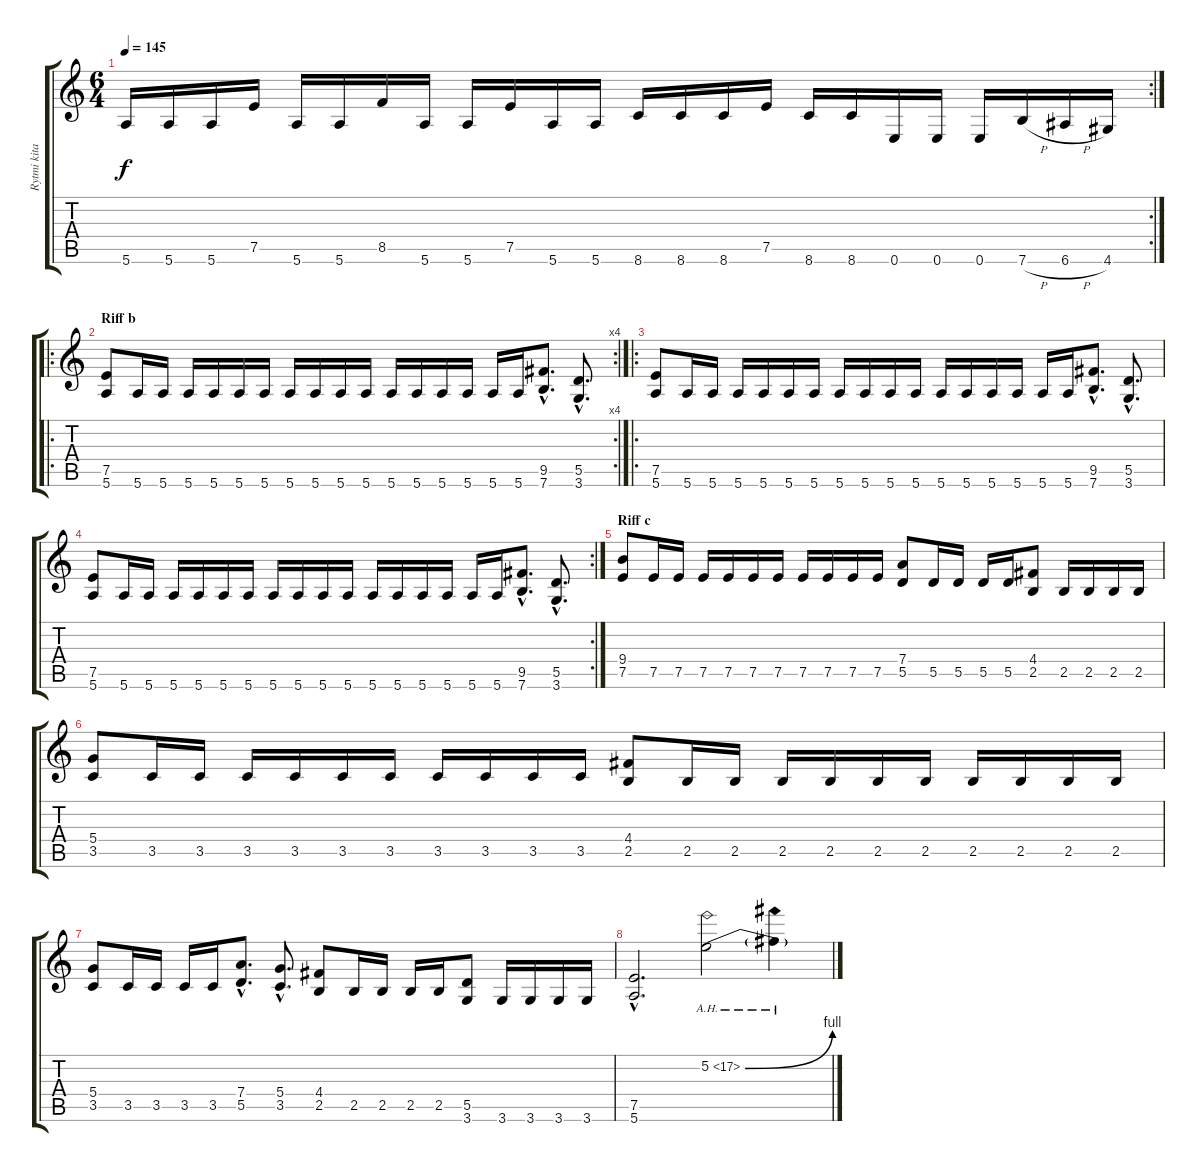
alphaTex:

\track ("Rytmi kitara" "Rytmi kita") {instrument distortionguitar}
\staff {score tabs}
\tuning (E4 B3 G3 D3 A2 E2) {hide}
\rc 2
\ts (6 4)
\tempo 145
\clef g2
\ks c
5.6.16{dy f} 5.6.16 5.6.16 7.5.16 5.6.16 5.6.16 8.5.16 5.6.16 5.6.16 7.5.16 5.6.16 5.6.16 8.6.16 8.6.16 8.6.16 7.5.16 8.6.16 8.6.16 0.6.16 0.6.16 0.6.16 7.6{h}.16 6.6{h}.16 4.6.16 |
\ro
\rc 4
\section ("" "Riff b")
(7.5 5.6).8 5.6.16 5.6.16 5.6.16 5.6.16 5.6.16 5.6.16 5.6.16 5.6.16 5.6.16 5.6.16 5.6.16 5.6.16 5.6.16 5.6.16 5.6.16 5.6.16 (9.5{hac} 7.6{hac}).8{d} (5.5{hac} 3.6{hac}).8{d} |
\ro
(7.5 5.6).8 5.6.16 5.6.16 5.6.16 5.6.16 5.6.16 5.6.16 5.6.16 5.6.16 5.6.16 5.6.16 5.6.16 5.6.16 5.6.16 5.6.16 5.6.16 5.6.16 (9.5{hac} 7.6{hac}).8{d} (5.5{hac} 3.6{hac}).8{d} |
\rc 2
(7.5 5.6).8 5.6.16 5.6.16 5.6.16 5.6.16 5.6.16 5.6.16 5.6.16 5.6.16 5.6.16 5.6.16 5.6.16 5.6.16 5.6.16 5.6.16 5.6.16 5.6.16 (9.5{hac} 7.6{hac}).8{d} (5.5{hac} 3.6{hac}).8{d} |
\section ("" "Riff c")
(9.4 7.5).8 7.5.16 7.5.16 7.5.16 7.5.16 7.5.16 7.5.16 7.5.16 7.5.16 7.5.16 7.5.16 (7.4 5.5).8 5.5.16 5.5.16 5.5.16 5.5.16 (4.4 2.5).8 2.5.16 2.5.16 2.5.16 2.5.16 |
(5.4 3.5).8 3.5.16 3.5.16 3.5.16 3.5.16 3.5.16 3.5.16 3.5.16 3.5.16 3.5.16 3.5.16 (4.4 2.5).8 2.5.16 2.5.16 2.5.16 2.5.16 2.5.16 2.5.16 2.5.16 2.5.16 2.5.16 2.5.16 |
(5.4 3.5).8 3.5.16 3.5.16 3.5.16 3.5.16 (7.4{hac} 5.5{hac}).8{d} (5.4{hac} 3.5{hac}).8{d} (4.4 2.5).8 2.5.16 2.5.16 2.5.16 2.5.16 (5.5 3.6).8 3.6.16 3.6.16 3.6.16 3.6.16 |
(7.5{hac} 5.6{hac}).2{d} 5.2{be (bend 0 0 60 4) ah 12}.2 5.2{ah 12 t}.4
